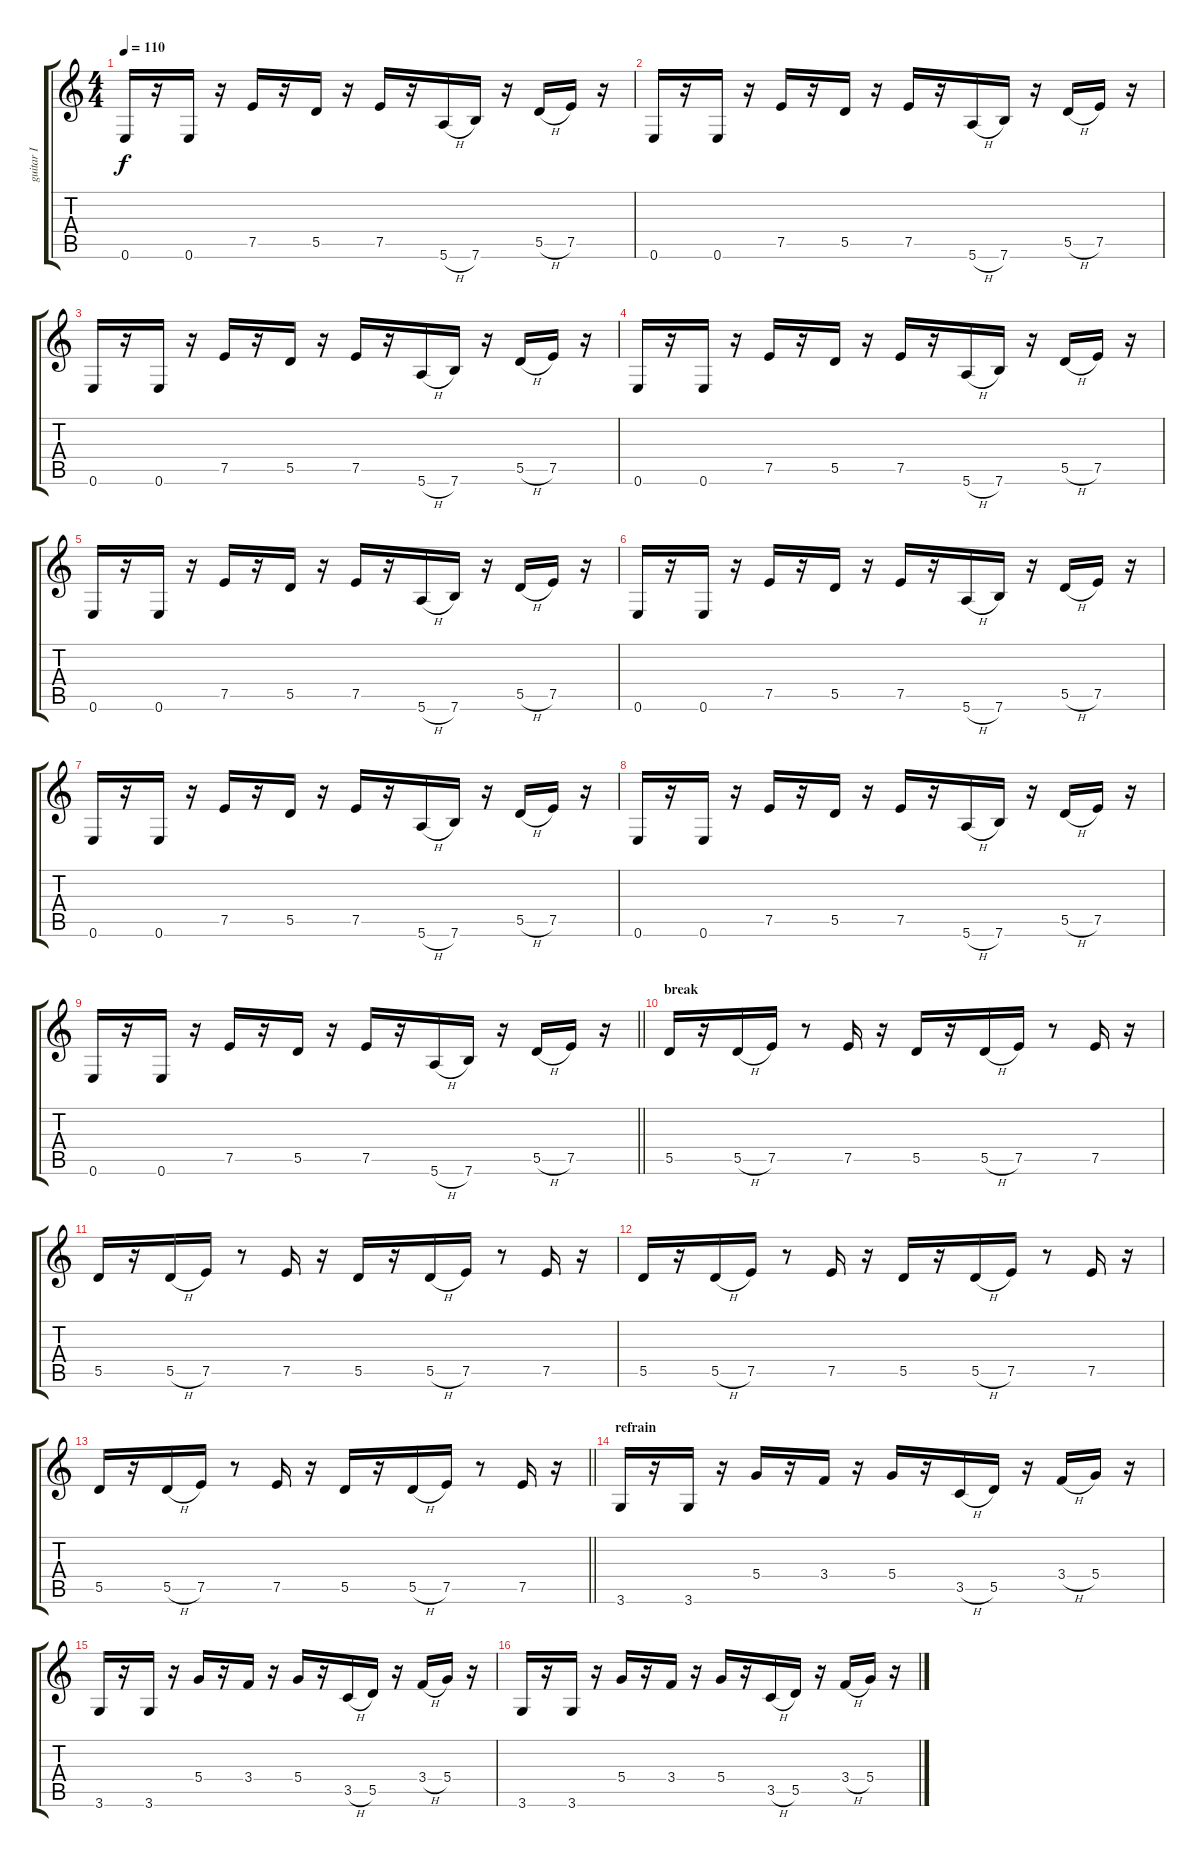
\track ("guitar I" "guitar I") {instrument overdrivenguitar}
\staff {score tabs}
\tuning (E4 B3 G3 D3 A2 E2) {hide}
\ts (4 4)
\tempo 110
\clef g2
\ks aminor
0.6.16{dy f} r.16 0.6.16 r.16 7.5.16 r.16 5.5.16 r.16 7.5.16 r.16 5.6{h}.16 7.6.16 r.16 5.5{h}.16 7.5.16 r.16 |
0.6.16 r.16 0.6.16 r.16 7.5.16 r.16 5.5.16 r.16 7.5.16 r.16 5.6{h}.16 7.6.16 r.16 5.5{h}.16 7.5.16 r.16 |
0.6.16 r.16 0.6.16 r.16 7.5.16 r.16 5.5.16 r.16 7.5.16 r.16 5.6{h}.16 7.6.16 r.16 5.5{h}.16 7.5.16 r.16 |
0.6.16 r.16 0.6.16 r.16 7.5.16 r.16 5.5.16 r.16 7.5.16 r.16 5.6{h}.16 7.6.16 r.16 5.5{h}.16 7.5.16 r.16 |
0.6.16 r.16 0.6.16 r.16 7.5.16 r.16 5.5.16 r.16 7.5.16 r.16 5.6{h}.16 7.6.16 r.16 5.5{h}.16 7.5.16 r.16 |
0.6.16 r.16 0.6.16 r.16 7.5.16 r.16 5.5.16 r.16 7.5.16 r.16 5.6{h}.16 7.6.16 r.16 5.5{h}.16 7.5.16 r.16 |
0.6.16 r.16 0.6.16 r.16 7.5.16 r.16 5.5.16 r.16 7.5.16 r.16 5.6{h}.16 7.6.16 r.16 5.5{h}.16 7.5.16 r.16 |
0.6.16 r.16 0.6.16 r.16 7.5.16 r.16 5.5.16 r.16 7.5.16 r.16 5.6{h}.16 7.6.16 r.16 5.5{h}.16 7.5.16 r.16 |
\barLineRight lightlight
0.6.16 r.16 0.6.16 r.16 7.5.16 r.16 5.5.16 r.16 7.5.16 r.16 5.6{h}.16 7.6.16 r.16 5.5{h}.16 7.5.16 r.16 |
\section ("" "break")
5.5.16 r.16 5.5{h}.16 7.5.16 r.8 7.5.16 r.16 5.5.16 r.16 5.5{h}.16 7.5.16 r.8 7.5.16 r.16 |
5.5.16 r.16 5.5{h}.16 7.5.16 r.8 7.5.16 r.16 5.5.16 r.16 5.5{h}.16 7.5.16 r.8 7.5.16 r.16 |
5.5.16 r.16 5.5{h}.16 7.5.16 r.8 7.5.16 r.16 5.5.16 r.16 5.5{h}.16 7.5.16 r.8 7.5.16 r.16 |
\barLineRight lightlight
5.5.16 r.16 5.5{h}.16 7.5.16 r.8 7.5.16 r.16 5.5.16 r.16 5.5{h}.16 7.5.16 r.8 7.5.16 r.16 |
\section ("" "refrain")
3.6.16 r.16 3.6.16 r.16 5.4.16 r.16 3.4.16 r.16 5.4.16 r.16 3.5{h}.16 5.5.16 r.16 3.4{h}.16 5.4.16 r.16 |
3.6.16 r.16 3.6.16 r.16 5.4.16 r.16 3.4.16 r.16 5.4.16 r.16 3.5{h}.16 5.5.16 r.16 3.4{h}.16 5.4.16 r.16 |
3.6.16 r.16 3.6.16 r.16 5.4.16 r.16 3.4.16 r.16 5.4.16 r.16 3.5{h}.16 5.5.16 r.16 3.4{h}.16 5.4.16 r.16
